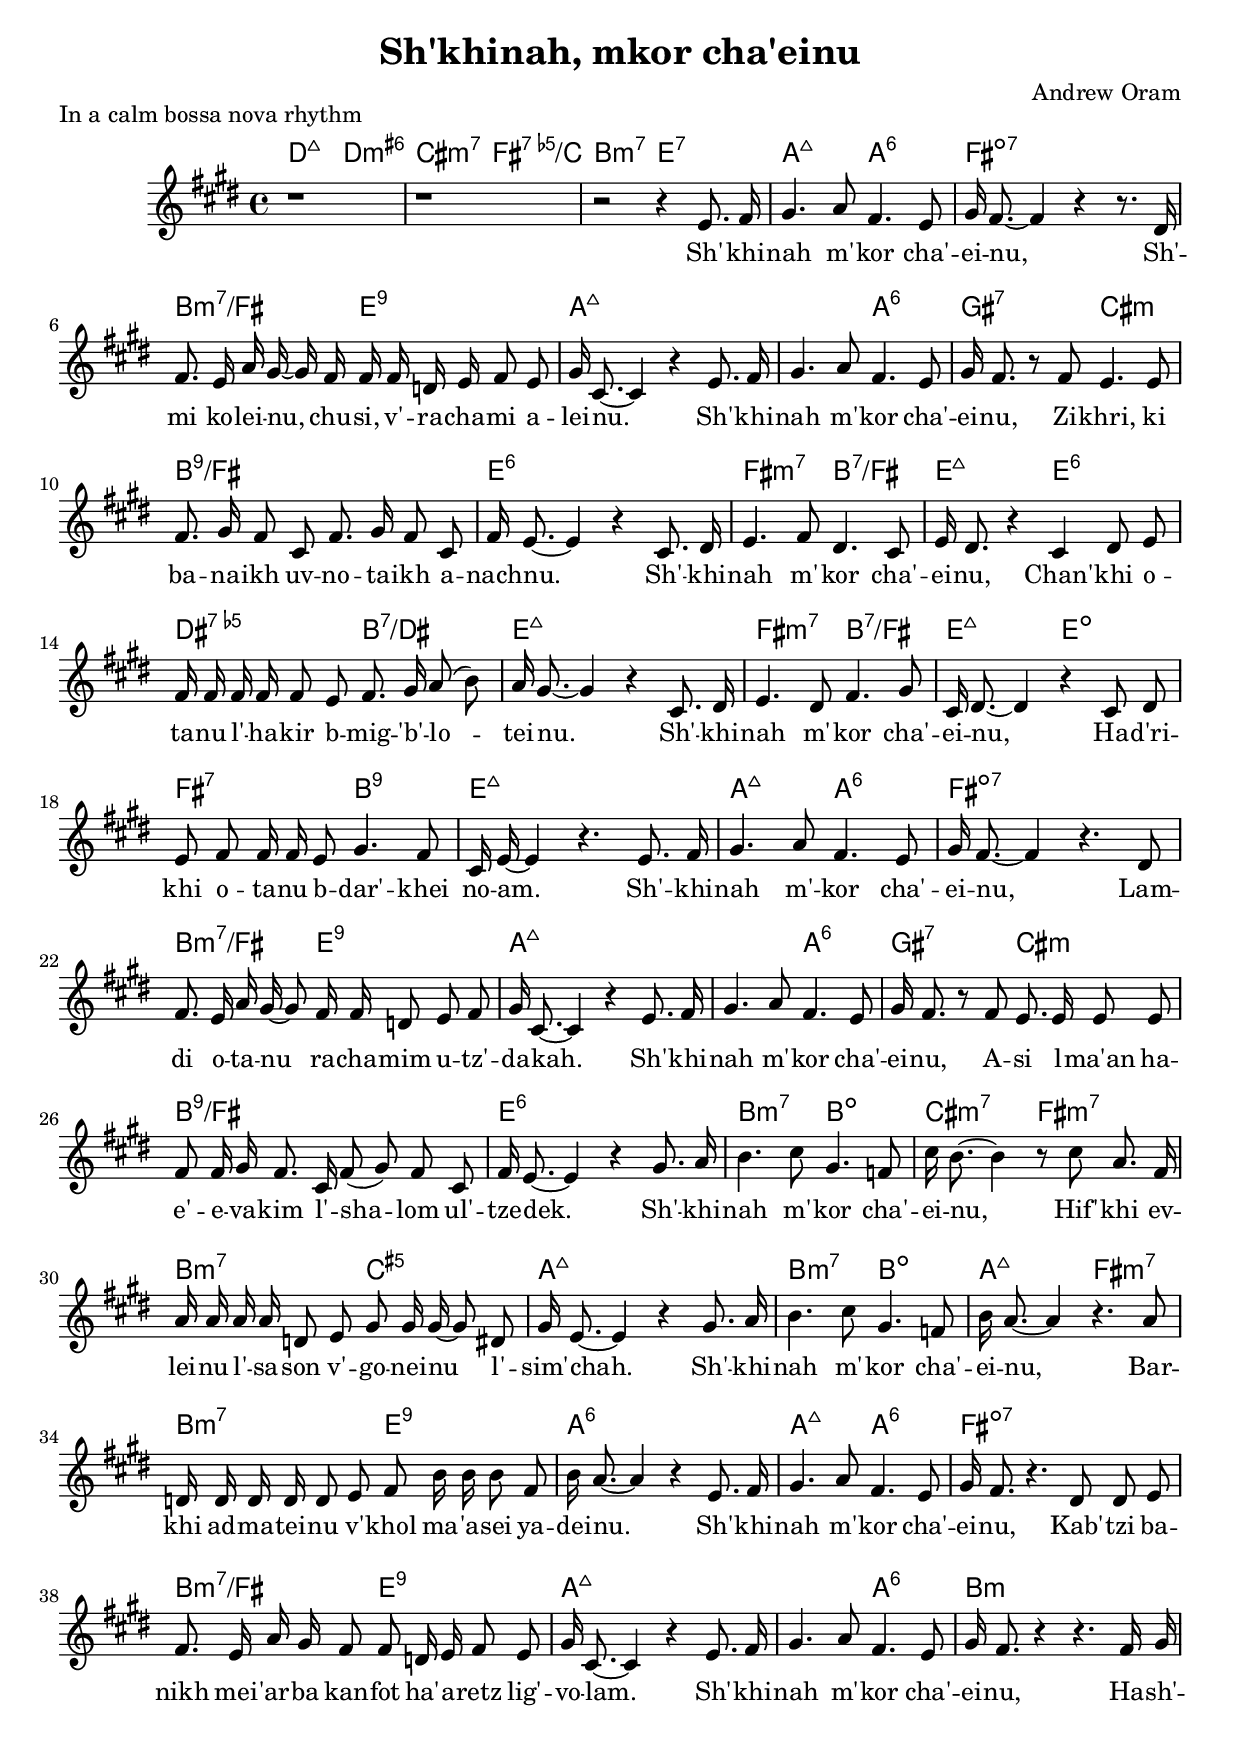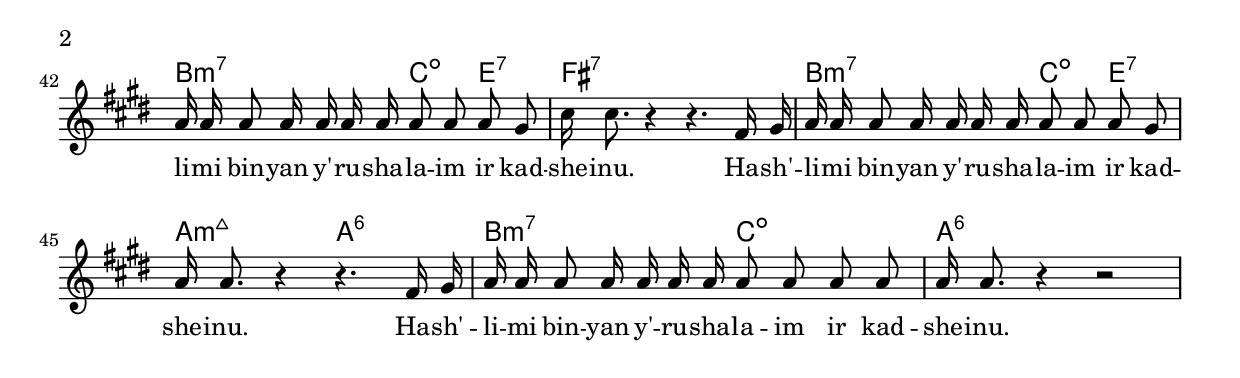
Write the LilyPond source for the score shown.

\header {
  title = "Sh'khinah, mkor cha'einu"
  composer = "Andrew Oram"
}

melody = \relative c' {
  \clef treble
  \key e \major
  \time 4/4

  r1 r1 r2 r4
  e8. fis16 gis4. a8 fis4. e8 gis16 fis8.~ fis4 r4 r8.
  dis16 fis8. e16 a gis~ gis fis16 fis fis d e fis8 e gis16 cis,8.~ cis4 r4
  e8. fis16 gis4. a8 fis4. e8 gis16 fis8. r8
  fis8 e4. e8 fis8. gis16 fis8 cis fis8. gis16 fis8 cis fis16 e8.~ e4 r4
  cis8. dis16 e4. fis8 dis4. cis8 e16 dis8. r4
  cis4 dis8 e8 fis16 fis fis fis fis8 e fis8. gis16 a8( b8) a16 gis8.~ gis4 r4
  cis,8. dis16 e4. dis8 fis4. gis8 cis,16 dis8.~ dis4 r4
  cis8 dis e fis fis16 fis16 e8 gis4. fis8 cis16 e16~ e4 r4.
  e8. fis16 gis4. a8 fis4. e8 gis16 fis8.~ fis4 r4.
  dis8 fis8. e16 a16 gis16~ gis8 fis16 fis d8 e fis gis16 cis,8.~ cis4 r4
  e8. fis16 gis4. a8 fis4. e8 gis16 fis8. r8
  fis8 e8. e16 e8 e fis8 fis16 gis16 fis8. cis16 fis8( gis) fis8 cis fis16 e8.~ e4 r4
  gis8. a16 b4. cis8 gis4. f8 cis'16 b8.~ b4 r8
  cis8 a8. fis16 a16 a a a d,8 e gis8 gis16 gis16~ gis8 dis gis16 e8.~ e4 r4
  gis8. a16 b4. cis8 gis4. f8 b16 a8.~ a4 r4.
  a8 d,16 d d d d8 e fis b16 b b8 fis b16 a8.~ a4 r4
  e8. fis16 gis4. a8 fis4. e8 gis16 fis8. r4.
  dis8 dis e fis8. e16 a gis fis8 fis d16 e fis8 e gis16 cis,8.~ cis4 r4
  e8. fis16 gis4. a8 fis4. e8 gis16 fis8. r4 r4.
  fis16 gis a a a8 a16 a a a a8 a a gis cis16 cis8. r4 r4.
  fis,16 gis a a a8 a16 a a a a8 a a gis a16 a8. r4 r4.
  fis16 gis a a a8 a16 a a a a8 a a a a16 a8. r4 r2
}

text = \lyricmode {
  Sh' -- khi -- nah m' -- kor cha' -- ei -- nu,
  Sh' -- mi ko -- lei -- nu, chu -- si, v' -- ra -- cha -- mi a -- lei -- nu.
  Sh' -- khi -- nah m' -- kor cha' -- ei -- nu,
  Zi -- khri, ki ba -- na -- ikh uv -- no -- ta -- ikh a -- nach -- nu.
  Sh' -- khi -- nah m' -- kor cha' -- ei -- nu,
  Chan' -- khi o -- ta -- nu l' -- ha -- kir b -- mig -- 'b' -- lo -- tei -- nu.
  Sh' -- khi -- nah m' -- kor cha' -- ei -- nu,
  Ha -- d'ri -- khi o -- ta -- nu b -- dar' -- khei no -- am.
  Sh' -- khi -- nah m' -- kor cha' -- ei -- nu,
  Lam -- di o -- ta -- nu ra -- cha -- mim u -- tz' -- da -- kah.
  Sh' -- khi -- nah m' -- kor cha' -- ei -- nu,
  A -- si l -- ma'an ha -- e' -- e -- va -- kim l' -- sha -- lom ul' --  tze -- dek.
  Sh' -- khi -- nah m' -- kor cha' -- ei -- nu,
  Hif' -- khi ev -- lei -- nu l' -- sa -- son v' -- go -- nei -- nu l' -- sim' -- chah.
  Sh' -- khi -- nah m' -- kor cha' -- ei -- nu,
  Bar -- khi ad -- ma -- tei -- nu v' -- khol ma -- 'a -- sei ya -- dei -- nu.
  Sh' -- khi -- nah m' -- kor cha' -- ei -- nu,
  Kab' -- tzi ba -- nikh mei -- 'ar -- ba kan -- fot ha' -- a -- retz lig' -- vo -- lam.
  Sh' -- khi -- nah m' -- kor cha' -- ei -- nu,
  Ha -- sh' -- li -- mi bin -- yan y' -- ru -- sha -- la -- im ir kad --  she -- inu.
  Ha -- sh' -- li -- mi bin -- yan y' -- ru -- sha -- la -- im ir kad --  she -- inu.
  Ha -- sh' -- li -- mi bin -- yan y' -- ru -- sha -- la -- im ir kad --  she -- inu.
}

harmonies = \chordmode {
     d2:maj7 d:min3.6+ cis:3-.7 fis:dim5.7/c b:3-.7 e:7
     a2:maj7 a:6 fis1:dim7 b2:min3.7/fis e2:9 a1:maj7
     a2:maj7 a:6 gis:7 cis:min b1:9/fis e:6
     fis2:min3.7 b:7/fis e:maj7 e:6 dis:dim5.7 b:7/dis e1:maj7
     fis2:min3.7 b:7/fis e:maj7 e:dim fis:7 b:9 e1:maj7
     a2:maj7 a:6 fis1:dim7 b2:min3.7/fis e2:9 a1:maj7
     a2:maj7 a:6 gis:7 cis:min b1:9/fis e:6
     b2:min3.7 b:dim cis:min3.7 fis:min3.7 b:min3.7 c:aug5 a1:maj7
     b2:min3.7 b:dim a:maj7 fis:min3.7 b:min3.7 e:9 a1:6
     a2:maj7 a:6 fis1:dim7 b2:min3.7/fis e2:9 a1:maj7
     a2:maj7 a:6 b1:min b2:min3.7 c4:dim e:7 fis1:7
     b2:min3.7 c4:dim e:7 a2:min3.7+ a:6
     b2:min3.7 c:dim a1:6
}

\score {
  <<
    \new ChordNames {
      \set chordChanges = ##t
      \harmonies
    }
    \new Voice = "one" { \autoBeamOff \melody }
    \new Lyrics \lyricsto "one" \text
  >>
  \layout { }
  \header {
  piece = "In a calm bossa nova rhythm"
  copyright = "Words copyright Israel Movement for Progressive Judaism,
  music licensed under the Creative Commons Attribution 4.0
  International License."
  }
}

\version "2.18.2"
